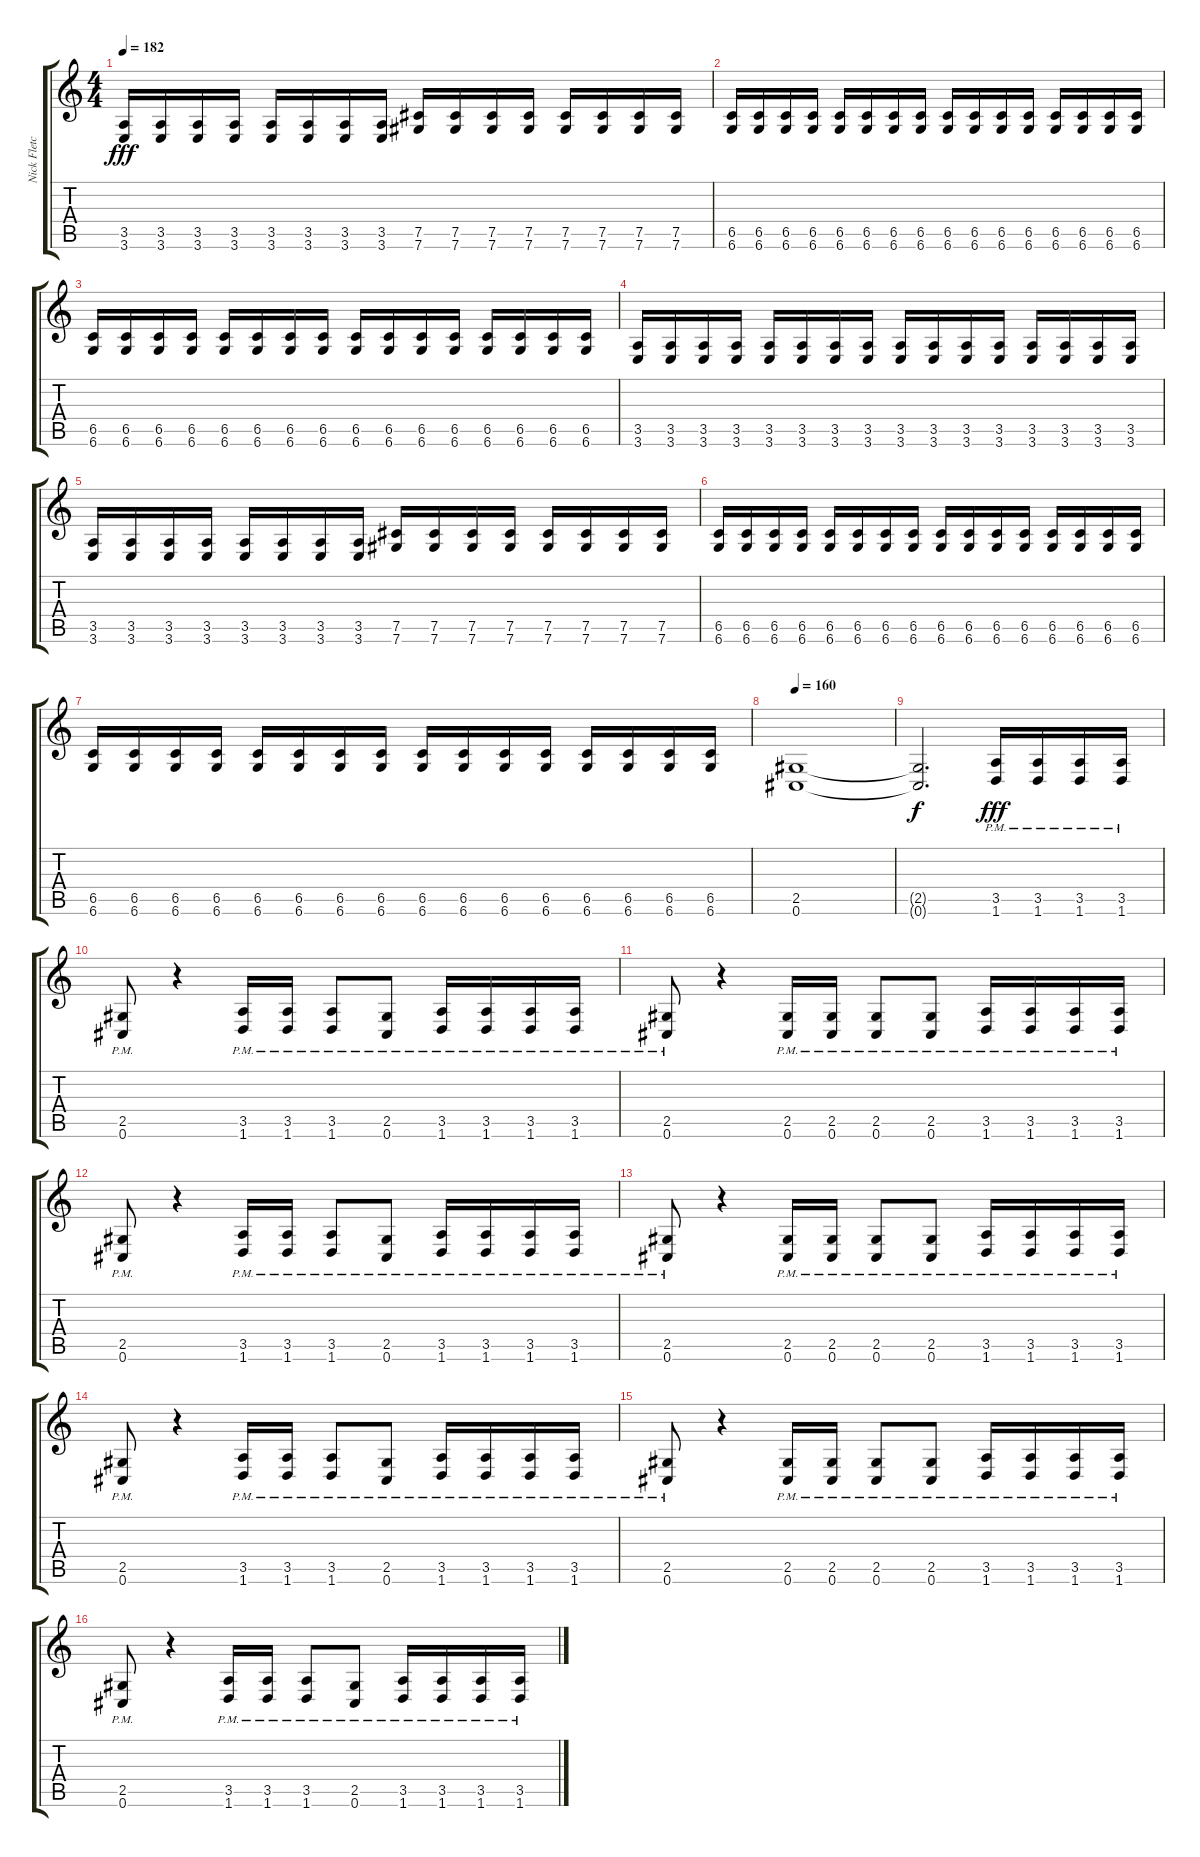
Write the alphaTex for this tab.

\track ("Nick Fletcher" "Nick Fletc") {instrument distortionguitar}
\staff {score tabs}
\tuning (Db4 Ab3 E3 B2 Gb2 Db2) {hide}
\ts (4 4)
\tempo 182
\clef g2
\ks c
(3.5 3.6).16{dy fff} (3.5 3.6).16 (3.5 3.6).16 (3.5 3.6).16 (3.5 3.6).16 (3.5 3.6).16 (3.5 3.6).16 (3.5 3.6).16 (7.5 7.6).16 (7.5 7.6).16 (7.5 7.6).16 (7.5 7.6).16 (7.5 7.6).16 (7.5 7.6).16 (7.5 7.6).16 (7.5 7.6).16 |
(6.5 6.6).16 (6.5 6.6).16 (6.5 6.6).16 (6.5 6.6).16 (6.5 6.6).16 (6.5 6.6).16 (6.5 6.6).16 (6.5 6.6).16 (6.5 6.6).16 (6.5 6.6).16 (6.5 6.6).16 (6.5 6.6).16 (6.5 6.6).16 (6.5 6.6).16 (6.5 6.6).16 (6.5 6.6).16 |
(6.5 6.6).16 (6.5 6.6).16 (6.5 6.6).16 (6.5 6.6).16 (6.5 6.6).16 (6.5 6.6).16 (6.5 6.6).16 (6.5 6.6).16 (6.5 6.6).16 (6.5 6.6).16 (6.5 6.6).16 (6.5 6.6).16 (6.5 6.6).16 (6.5 6.6).16 (6.5 6.6).16 (6.5 6.6).16 |
(3.5 3.6).16 (3.5 3.6).16 (3.5 3.6).16 (3.5 3.6).16 (3.5 3.6).16 (3.5 3.6).16 (3.5 3.6).16 (3.5 3.6).16 (3.5 3.6).16 (3.5 3.6).16 (3.5 3.6).16 (3.5 3.6).16 (3.5 3.6).16 (3.5 3.6).16 (3.5 3.6).16 (3.5 3.6).16 |
(3.5 3.6).16 (3.5 3.6).16 (3.5 3.6).16 (3.5 3.6).16 (3.5 3.6).16 (3.5 3.6).16 (3.5 3.6).16 (3.5 3.6).16 (7.5 7.6).16 (7.5 7.6).16 (7.5 7.6).16 (7.5 7.6).16 (7.5 7.6).16 (7.5 7.6).16 (7.5 7.6).16 (7.5 7.6).16 |
(6.5 6.6).16 (6.5 6.6).16 (6.5 6.6).16 (6.5 6.6).16 (6.5 6.6).16 (6.5 6.6).16 (6.5 6.6).16 (6.5 6.6).16 (6.5 6.6).16 (6.5 6.6).16 (6.5 6.6).16 (6.5 6.6).16 (6.5 6.6).16 (6.5 6.6).16 (6.5 6.6).16 (6.5 6.6).16 |
(6.5 6.6).16 (6.5 6.6).16 (6.5 6.6).16 (6.5 6.6).16 (6.5 6.6).16 (6.5 6.6).16 (6.5 6.6).16 (6.5 6.6).16 (6.5 6.6).16 (6.5 6.6).16 (6.5 6.6).16 (6.5 6.6).16 (6.5 6.6).16 (6.5 6.6).16 (6.5 6.6).16 (6.5 6.6).16 |
\tempo 160
(2.5 0.6).1 |
(2.5{t} 0.6{t}).2{d dy f} (3.5{pm} 1.6{pm}).16{dy fff} (3.5{pm} 1.6{pm}).16 (3.5{pm} 1.6{pm}).16 (3.5{pm} 1.6{pm}).16 |
(2.5{pm} 0.6{pm}).8 r.4 (3.5{pm} 1.6{pm}).16 (3.5{pm} 1.6{pm}).16 (3.5{pm} 1.6{pm}).8 (2.5{pm} 0.6{pm}).8 (3.5{pm} 1.6{pm}).16 (3.5{pm} 1.6{pm}).16 (3.5{pm} 1.6{pm}).16 (3.5{pm} 1.6{pm}).16 |
(2.5{pm} 0.6{pm}).8 r.4 (2.5{pm} 0.6{pm}).16 (2.5{pm} 0.6{pm}).16 (2.5{pm} 0.6{pm}).8 (2.5{pm} 0.6{pm}).8 (3.5{pm} 1.6{pm}).16 (3.5{pm} 1.6{pm}).16 (3.5{pm} 1.6{pm}).16 (3.5{pm} 1.6{pm}).16 |
(2.5{pm} 0.6{pm}).8 r.4 (3.5{pm} 1.6{pm}).16 (3.5{pm} 1.6{pm}).16 (3.5{pm} 1.6{pm}).8 (2.5{pm} 0.6{pm}).8 (3.5{pm} 1.6{pm}).16 (3.5{pm} 1.6{pm}).16 (3.5{pm} 1.6{pm}).16 (3.5{pm} 1.6{pm}).16 |
(2.5{pm} 0.6{pm}).8 r.4 (2.5{pm} 0.6{pm}).16 (2.5{pm} 0.6{pm}).16 (2.5{pm} 0.6{pm}).8 (2.5{pm} 0.6{pm}).8 (3.5{pm} 1.6{pm}).16 (3.5{pm} 1.6{pm}).16 (3.5{pm} 1.6{pm}).16 (3.5{pm} 1.6{pm}).16 |
(2.5{pm} 0.6{pm}).8 r.4 (3.5{pm} 1.6{pm}).16 (3.5{pm} 1.6{pm}).16 (3.5{pm} 1.6{pm}).8 (2.5{pm} 0.6{pm}).8 (3.5{pm} 1.6{pm}).16 (3.5{pm} 1.6{pm}).16 (3.5{pm} 1.6{pm}).16 (3.5{pm} 1.6{pm}).16 |
(2.5{pm} 0.6{pm}).8 r.4 (2.5{pm} 0.6{pm}).16 (2.5{pm} 0.6{pm}).16 (2.5{pm} 0.6{pm}).8 (2.5{pm} 0.6{pm}).8 (3.5{pm} 1.6{pm}).16 (3.5{pm} 1.6{pm}).16 (3.5{pm} 1.6{pm}).16 (3.5{pm} 1.6{pm}).16 |
(2.5{pm} 0.6{pm}).8 r.4 (3.5{pm} 1.6{pm}).16 (3.5{pm} 1.6{pm}).16 (3.5{pm} 1.6{pm}).8 (2.5{pm} 0.6{pm}).8 (3.5{pm} 1.6{pm}).16 (3.5{pm} 1.6{pm}).16 (3.5{pm} 1.6{pm}).16 (3.5{pm} 1.6{pm}).16
